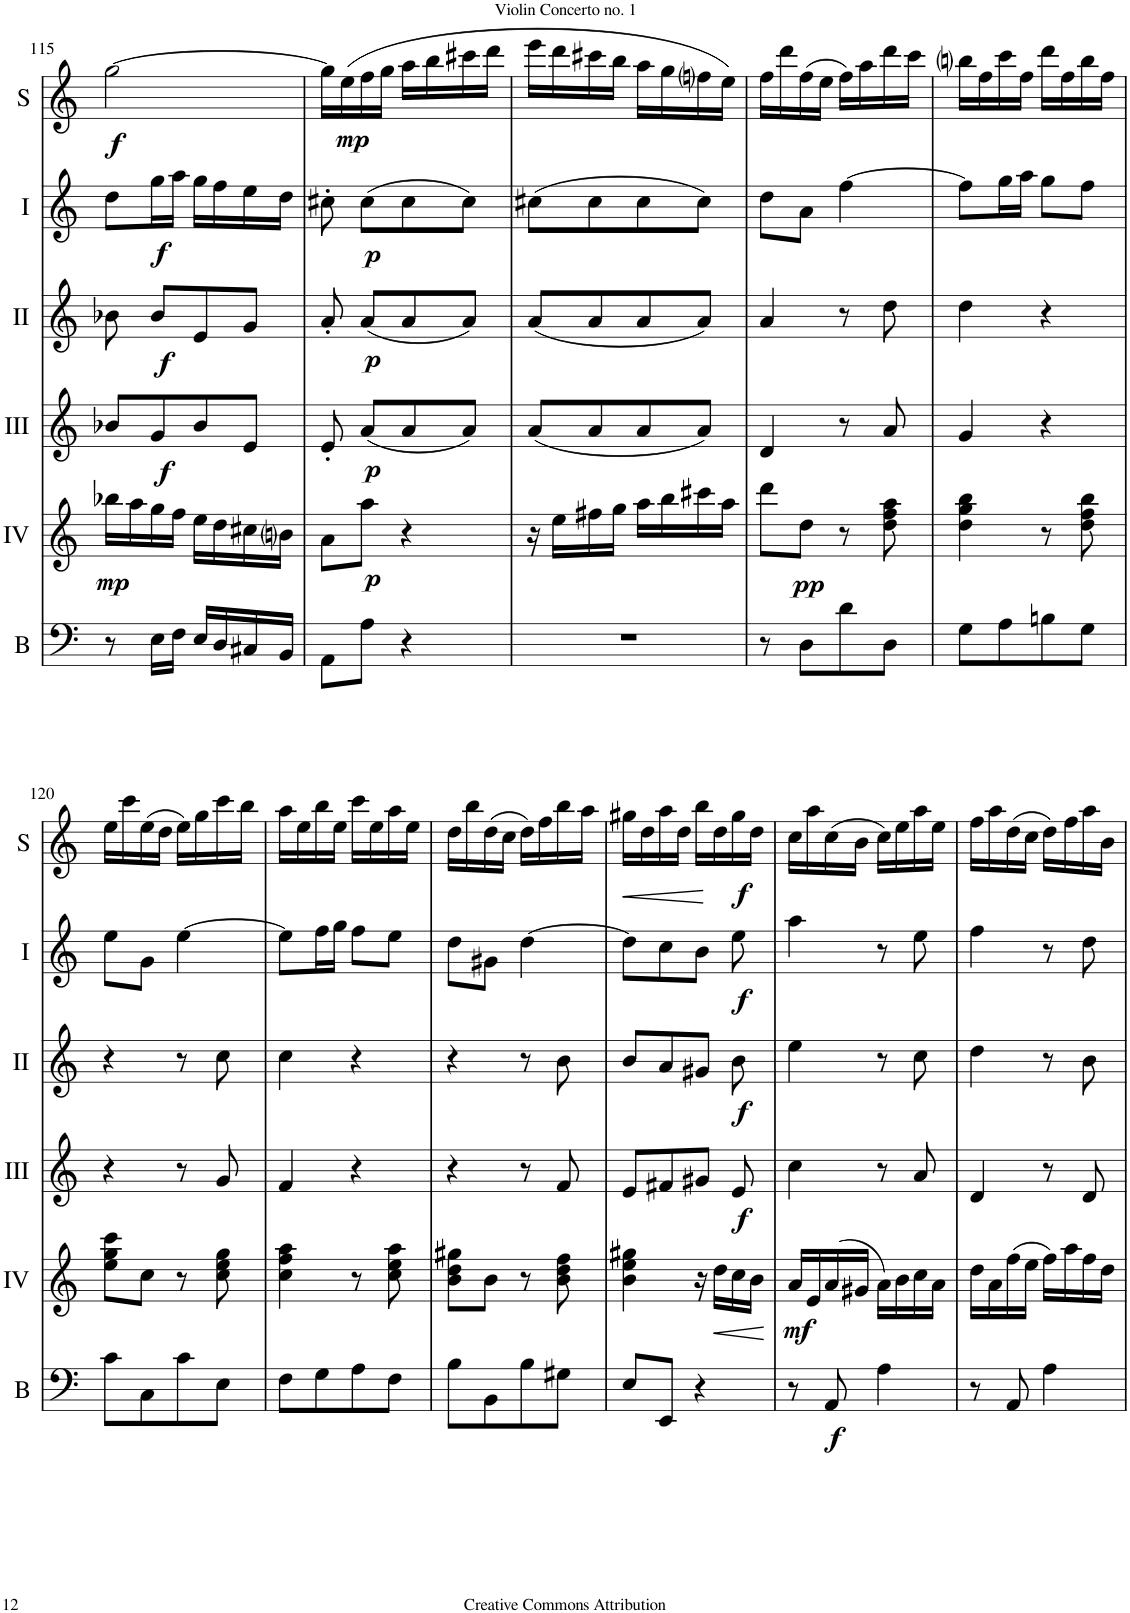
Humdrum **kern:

**kern	**dynam	**kern	**dynam	**kern	**dynam	**kern	**dynam	**kern	**dynam	**kern	**dynam
*part6	*part6	*part5	*part5	*part4	*part4	*part3	*part3	*part2	*part2	*part1	*part1
*staff6	*staff6	*staff5	*staff5	*staff4	*staff4	*staff3	*staff3	*staff2	*staff2	*staff1	*staff1
*I"Bass	*	*I"Acc. 4	*	*I"Acc. 3	*	*I"Acc. 2	*	*I"Acc. 1	*	*I"Solo	*
*I'B	*	*	*	*	*	*	*	*	*	*I'S	*
!!LO:PB:g=z
*clefF4	*	*clefG2	*	*clefG2	*	*clefG2	*	*clefG2	*	*clefG2	*
*Trd7c12	*	*Trd7c12	*	*	*	*	*	*	*	*	*
*k[]	*	*k[]	*	*k[]	*	*k[]	*	*k[]	*	*k[]	*
*M2/4	*	*M2/4	*	*M2/4	*	*M2/4	*	*M2/4	*	*M2/4	*
=115	=115	=115	=115	=115	=115	=115	=115	=115	=115	=115	=115
!	!	!	!LO:DY:b	!	!	!	!	!	!	!	!LO:DY:b
8r	.	16bb-X\LL	mp	8b-X/L	.	8b-X\	.	8dd\L	.	[2gg\	f
.	.	16aa\	.	.	.	.	.	.	.	.	.
!	!	!	!	!	!LO:DY:b	!	!LO:DY:b	!	!LO:DY:b	!	!
16E\LL	.	16gg\	.	8g/	f	8b-/L	f	16gg\L	f	.	.
16F\JJ	.	16ff\JJ	.	.	.	.	.	16aa\JJ	.	.	.
16E/LL	.	16ee\LL	.	8b-/	.	8e/	.	16gg\LL	.	.	.
16D/	.	16dd\	.	.	.	.	.	16ff\	.	.	.
16C#X/	.	16cc#X\	.	8e/J	.	8g/J	.	16ee\	.	.	.
16BB/JJ	.	16bni\JJ	.	.	.	.	.	16dd\JJ	.	.	.
=116	=116	=116	=116	=116	=116	=116	=116	=116	=116	=116	=116
8AA\L	.	8a\L	.	8e'/	.	8a'/	.	8cc#X'\	.	16gg\LL]	.
!	!	!	!	!	!	!	!	!	!	!	!LO:DY:b
.	.	.	.	.	.	.	.	.	.	(16ee\	mp
!	!	!	!LO:DY:b	!	!LO:DY:b	!	!LO:DY:b	!	!LO:DY:b	!	!
8A\J	.	8aa\J	p	(8a/L	p	(8a/L	p	(8cc#\L	p	16ff\	.
.	.	.	.	.	.	.	.	.	.	16gg\JJ	.
4r	.	4r	.	8a/	.	8a/	.	8cc#\	.	16aa\LL	.
.	.	.	.	.	.	.	.	.	.	16bb\	.
.	.	.	.	8a/J)	.	8a/J)	.	8cc#\J)	.	16ccc#X\	.
.	.	.	.	.	.	.	.	.	.	16ddd\JJ	.
=117	=117	=117	=117	=117	=117	=117	=117	=117	=117	=117	=117
2r	.	16r	.	(8a/L	.	(8a/L	.	(8cc#X\L	.	16eee\LL	.
.	.	16ee\LL	.	.	.	.	.	.	.	16ddd\	.
.	.	16ff#X\	.	8a/	.	8a/	.	8cc#\	.	16ccc#X\	.
.	.	16gg\JJ	.	.	.	.	.	.	.	16bb\JJ	.
.	.	16aa\LL	.	8a/	.	8a/	.	8cc#\	.	16aa\LL	.
.	.	16bb\	.	.	.	.	.	.	.	16gg\	.
.	.	16ccc#X\	.	8a/J)	.	8a/J)	.	8cc#\J)	.	16ffni\	.
.	.	16aa\JJ	.	.	.	.	.	.	.	16ee\JJ)	.
=118	=118	=118	=118	=118	=118	=118	=118	=118	=118	=118	=118
8r	.	8ddd\L	.	4d/	.	4a/	.	8dd\L	.	16ff\LL	.
.	.	.	.	.	.	.	.	.	.	16ddd\	.
!	!	!	!LO:DY:b	!	!	!	!	!	!	!	!
8D\L	.	8dd\J	pp	.	.	.	.	8a\J	.	(16ff\	.
.	.	.	.	.	.	.	.	.	.	16ee\JJ	.
8d\	.	8r	.	8r	.	8r	.	[4ff\	.	16ff\LL)	.
.	.	.	.	.	.	.	.	.	.	16aa\	.
8D\J	.	8dd\ 8ff\ 8aa\	.	8a/	.	8dd\	.	.	.	16ddd\	.
.	.	.	.	.	.	.	.	.	.	16ccc\JJ	.
=119	=119	=119	=119	=119	=119	=119	=119	=119	=119	=119	=119
8G\L	.	4dd\ 4gg\ 4bb\	.	4g/	.	4dd\	.	8ff\L]	.	16bbni\LL	.
.	.	.	.	.	.	.	.	.	.	16ff\	.
8A\	.	.	.	.	.	.	.	16gg\L	.	16ccc\	.
.	.	.	.	.	.	.	.	16aa\JJ	.	16ff\JJ	.
8Bn\	.	8r	.	4r	.	4r	.	8gg\L	.	16ddd\LL	.
.	.	.	.	.	.	.	.	.	.	16ff\	.
8G\J	.	8dd\ 8ff\ 8bb\	.	.	.	.	.	8ff\J	.	16bb\	.
.	.	.	.	.	.	.	.	.	.	16ff\JJ	.
!!LO:LB:g=z
=120	=120	=120	=120	=120	=120	=120	=120	=120	=120	=120	=120
8c\L	.	8ee\ 8gg\ 8ccc\L	.	4r	.	4r	.	8ee\L	.	16ee\LL	.
.	.	.	.	.	.	.	.	.	.	16ccc\	.
8C\	.	8cc\J	.	.	.	.	.	8g\J	.	(16ee\	.
.	.	.	.	.	.	.	.	.	.	16dd\JJ	.
8c\	.	8r	.	8r	.	8r	.	[4ee\	.	16ee\LL)	.
.	.	.	.	.	.	.	.	.	.	16gg\	.
8E\J	.	8cc\ 8ee\ 8gg\	.	8g/	.	8cc\	.	.	.	16ccc\	.
.	.	.	.	.	.	.	.	.	.	16bb\JJ	.
=121	=121	=121	=121	=121	=121	=121	=121	=121	=121	=121	=121
8F\L	.	4cc\ 4ff\ 4aa\	.	4f/	.	4cc\	.	8ee\L]	.	16aa\LL	.
.	.	.	.	.	.	.	.	.	.	16ee\	.
8G\	.	.	.	.	.	.	.	16ff\L	.	16bb\	.
.	.	.	.	.	.	.	.	16gg\JJ	.	16ee\JJ	.
8A\	.	8r	.	4r	.	4r	.	8ff\L	.	16ccc\LL	.
.	.	.	.	.	.	.	.	.	.	16ee\	.
8F\J	.	8cc\ 8ee\ 8aa\	.	.	.	.	.	8ee\J	.	16aa\	.
.	.	.	.	.	.	.	.	.	.	16ee\JJ	.
=122	=122	=122	=122	=122	=122	=122	=122	=122	=122	=122	=122
8B\L	.	8b\ 8dd\ 8gg#X\L	.	4r	.	4r	.	8dd\L	.	16dd\LL	.
.	.	.	.	.	.	.	.	.	.	16bb\	.
8BB\	.	8b\J	.	.	.	.	.	8g#X\J	.	(16dd\	.
.	.	.	.	.	.	.	.	.	.	16cc\JJ	.
8B\	.	8r	.	8r	.	8r	.	[4dd\	.	16dd\LL)	.
.	.	.	.	.	.	.	.	.	.	16ff\	.
8G#X\J	.	8b\ 8dd\ 8ff\	.	8f/	.	8b\	.	.	.	16bb\	.
.	.	.	.	.	.	.	.	.	.	16aa\JJ	.
=123	=123	=123	=123	=123	=123	=123	=123	=123	=123	=123	=123
!	!	!	!	!	!	!	!	!	!	!	!LO:HP:b
8E/L	.	4b\ 4ee\ 4gg#X\	.	8e/L	.	8b/L	.	8dd\L]	.	16gg#X\LL	<
.	.	.	.	.	.	.	.	.	.	16dd\	.
8EE/J	.	.	.	8f#X/	.	8a/	.	8cc\	.	16aa\	.
.	.	.	.	.	.	.	.	.	.	16dd\JJ	.
4r	.	16r	.	8g#X/J	.	8g#X/J	.	8b\J	.	16bb\LL	.
!	!	!	!LO:HP:b	!	!	!	!	!	!	!	!
.	.	16dd\LL	<	.	.	.	.	.	.	16dd\	[
!	!	!	!	!	!LO:DY:b	!	!LO:DY:b	!	!LO:DY:b	!	!LO:DY:b
.	.	16cc\	.	8e/	f	8b\	f	8ee\	f	16gg#\	f
.	.	16b\JJ	.	.	.	.	.	.	.	16dd\JJ	.
.	.	.	[	.	.	.	.	.	.	.	.
=124	=124	=124	=124	=124	=124	=124	=124	=124	=124	=124	=124
!	!	!	!LO:DY:b	!	!	!	!	!	!	!	!
8r	.	16a/LL	mf	4cc\	.	4ee\	.	4aa\	.	16cc\LL	.
.	.	16e/	.	.	.	.	.	.	.	16aa\	.
!	!LO:DY:b	!	!	!	!	!	!	!	!	!	!
8AA/	f	(16a/	.	.	.	.	.	.	.	(16cc\	.
.	.	16g#X/JJ	.	.	.	.	.	.	.	16b\JJ	.
4A\	.	16a\LL)	.	8r	.	8r	.	8r	.	16cc\LL)	.
.	.	16b\	.	.	.	.	.	.	.	16ee\	.
.	.	16cc\	.	8a/	.	8cc\	.	8ee\	.	16aa\	.
.	.	16a\JJ	.	.	.	.	.	.	.	16ee\JJ	.
=125	=125	=125	=125	=125	=125	=125	=125	=125	=125	=125	=125
8r	.	16dd\LL	.	4d/	.	4dd\	.	4ff\	.	16ff\LL	.
.	.	16a\	.	.	.	.	.	.	.	16aa\	.
8AA/	.	(16ff\	.	.	.	.	.	.	.	(16dd\	.
.	.	16ee\JJ	.	.	.	.	.	.	.	16cc\JJ	.
4A\	.	16ff\LL)	.	8r	.	8r	.	8r	.	16dd\LL)	.
.	.	16aa\	.	.	.	.	.	.	.	16ff\	.
.	.	16ff\	.	8d/	.	8b\	.	8dd\	.	16aa\	.
.	.	16dd\JJ	.	.	.	.	.	.	.	16b\JJ	.
=	=	=	=	=	=	=	=	=	=	=	=
*-	*-	*-	*-	*-	*-	*-	*-	*-	*-	*-	*-
